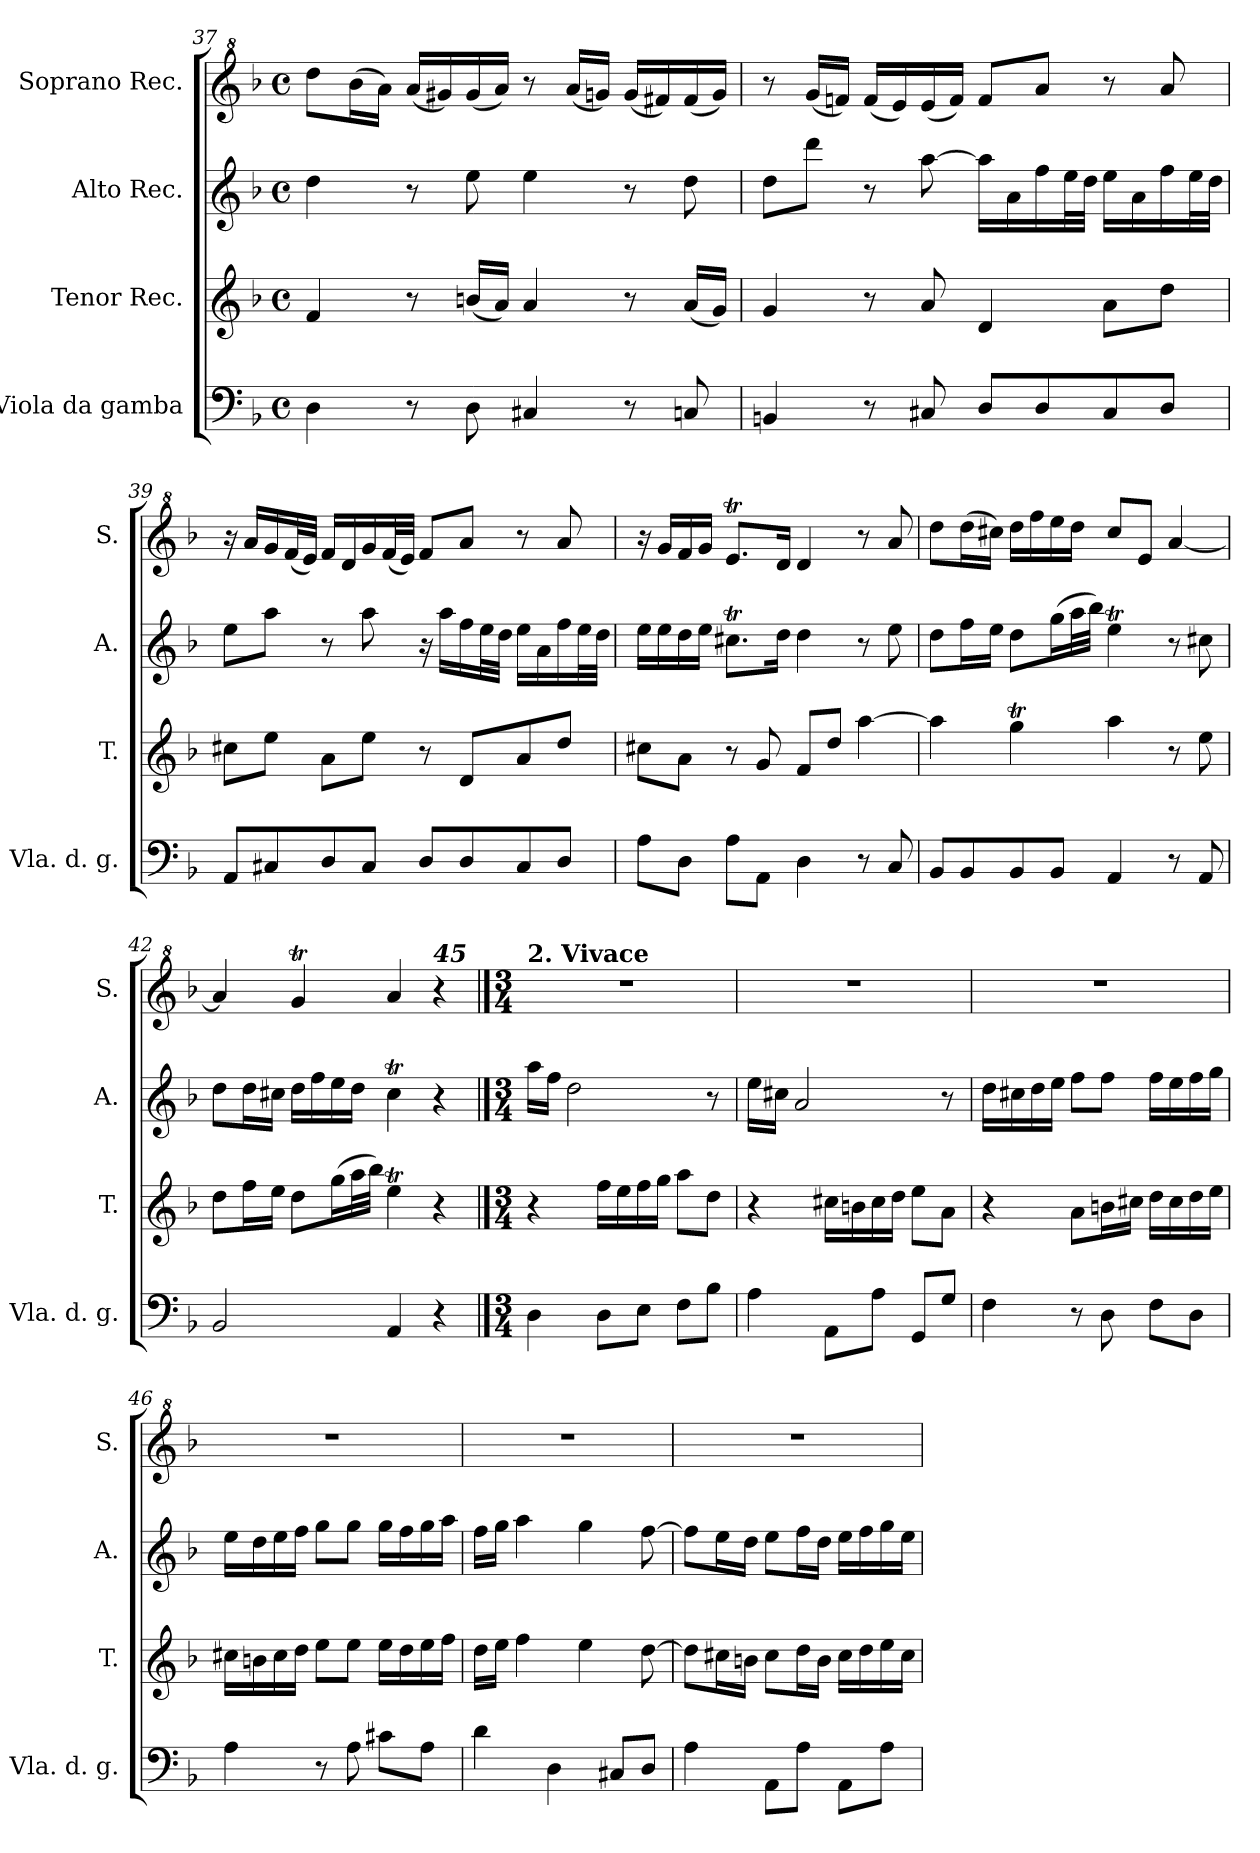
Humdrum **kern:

**kern	**kern	**kern	**kern
*part4	*part3	*part2	*part1
*staff4	*staff3	*staff2	*staff1
*I"Viola da gamba	*I"Tenor Rec.	*I"Alto Rec.	*I"Soprano Rec.
*I'Vla. d. g.	*I'T.	*I'A.	*I'S.
!!LO:PB:g=z
*clefF4	*clefG2	*clefG2	*clefG^2
*k[b-]	*k[b-]	*k[b-]	*k[b-]
*M4/4	*M4/4	*M4/4	*M4/4
*met(c)	*met(c)	*met(c)	*met(c)
=37	=37	=37	=37
4D\	4f/	4dd\	8ddd\L
.	.	.	(>16bb-\L
.	.	.	16aa\JJ)
8r	8r	8r	(<16aa/LL
.	.	.	16gg#X/)
8D\	(<16bn/LL	8ee\	(<16gg#/
.	16a/JJ)	.	16aa/JJ)
4C#X/	4a/	4ee\	8r
.	.	.	(<16aa/LL
.	.	.	16ggn/JJ)
8r	8r	8r	(<16gg/LL
.	.	.	16ff#X/)
8Cn/	(<16a/LL	8dd\	(<16ff#/
.	16g/JJ)	.	16gg/JJ)
!!LO:LB:g=z
=38	=38	=38	=38
4BBn/	4g/	8dd\L	8r
.	.	8ddd\J	(<16gg/LL
.	.	.	16ffn/JJ)
8r	8r	8r	(<16ff/LL
.	.	.	16ee/)
8C#X/	8a/	[8aa\	(<16ee/
.	.	.	16ff/JJ)
8D/L	4d/	16aa\LL]	8ff/L
.	.	16a\	.
8D/	.	16ff\	8aa/J
.	.	32ee\L	.
.	.	32dd\JJJ	.
8C#/	8a\L	16ee\LL	8r
.	.	16a\	.
8D/J	8dd\J	16ff\	8aa/
.	.	32ee\L	.
.	.	32dd\JJJ	.
=39	=39	=39	=39
8AA/L	8cc#X\L	8ee\L	16r
.	.	.	16aa/LL
8C#X/	8ee\J	8aa\J	16gg/
.	.	.	(<32ff/L
.	.	.	32ee/JJJ)
8D/	8a\L	8r	16ff/LL
.	.	.	16dd/
8C#/J	8ee\J	8aa\	16gg/
.	.	.	(<32ff/L
.	.	.	32ee/JJJ)
8D/L	8r	16r	8ff/L
.	.	16aa\LL	.
8D/	8d/L	16ff\	8aa/J
.	.	32ee\L	.
.	.	32dd\JJJ	.
8C#/	8a/	16ee\LL	8r
.	.	16a\	.
8D/J	8dd/J	16ff\	8aa/
.	.	32ee\L	.
.	.	32dd\JJJ	.
=40	=40	=40	=40
8A\L	8cc#X\L	16ee\LL	16r
.	.	16ee\	16gg/LL
8D\J	8a\J	16dd\	16ff/
.	.	16ee\JJ	16gg/JJ
8A\L	8r	8.cc#Xt\L	8.eet/L
8AA\J	8g/	.	.
.	.	16dd\Jk	16dd/Jk
4D\	8f/L	4dd\	4dd/
.	8dd/J	.	.
8r	[4aa\	8r	8r
8C/	.	8ee\	8aa/
=41	=41	=41	=41
8BB-/L	4aa\]	8dd\L	8ddd\L
8BB-/	.	16ff\L	(>16ddd\L
.	.	16ee\JJ	16ccc#X\JJ)
8BB-/	4ggT\	8dd\L	16ddd\LL
.	.	.	16fff\
8BB-/J	.	(>16gg\L	16eee\
.	.	32aa\L	16ddd\JJ
.	.	32bb-\JJJ)	.
4AA/	4aa\	4eet\	8ccc#/L
.	.	.	8ee/J
8r	8r	8r	[4aa/
8AA/	8ee\	8cc#X\	.
=42	=42	=42	=42
2BB-/	8dd\L	8dd\L	4aa/]
.	16ff\L	16dd\L	.
.	16ee\JJ	16cc#X\JJ	.
.	8dd\L	16dd\LL	4ggT/
.	.	16ff\	.
.	(>16gg\L	16ee\	.
.	32aa\L	16dd\JJ	.
.	32bb-\JJJ)	.	.
4AA/	4eet\	4cc#t\	4aa/
!	!	!	!LO:TX:a:Bi:t=45
4r	4r	4r	4r
!!LO:PB:g=z
==43	==43	==43	==43
*M3/4	*M3/4	*M3/4	*M3/4
*	*	*	*MM110
!	!	!	!LO:TX:a:B:t=2. Vivace
4D\	4r	16aa\LL	2.r
.	.	16ff\JJ	.
.	.	2dd\	.
8D\L	16ff\LL	.	.
.	16ee\	.	.
8E\J	16ff\	.	.
.	16gg\JJ	.	.
8F\L	8aa\L	.	.
8B-\J	8dd\J	8r	.
=44	=44	=44	=44
4A\	4r	16ee\LL	2.r
.	.	16cc#X\JJ	.
.	.	2a/	.
8AA\L	16cc#X\LL	.	.
.	16bn\	.	.
8A\J	16cc#\	.	.
.	16dd\JJ	.	.
8GG/L	8ee\L	.	.
8G/J	8a\J	8r	.
=45	=45	=45	=45
4F\	4r	16dd\LL	2.r
.	.	16cc#X\	.
.	.	16dd\	.
.	.	16ee\JJ	.
8r	8a\L	8ff\L	.
8D\	16bn\L	8ff\J	.
.	16cc#X\JJ	.	.
8F\L	16dd\LL	16ff\LL	.
.	16cc#\	16ee\	.
8D\J	16dd\	16ff\	.
.	16ee\JJ	16gg\JJ	.
=46	=46	=46	=46
4A\	16cc#X\LL	16ee\LL	2.r
.	16bn\	16dd\	.
.	16cc#\	16ee\	.
.	16dd\JJ	16ff\JJ	.
8r	8ee\L	8gg\L	.
8A\	8ee\J	8gg\J	.
8c#X\L	16ee\LL	16gg\LL	.
.	16dd\	16ff\	.
8A\J	16ee\	16gg\	.
.	16ff\JJ	16aa\JJ	.
=47	=47	=47	=47
4d\	16dd\LL	16ff\LL	2.r
.	16ee\JJ	16gg\JJ	.
.	4ff\	4aa\	.
4D\	.	.	.
.	4ee\	4gg\	.
8C#X/L	.	.	.
8D/J	[8dd\	[8ff\	.
=48	=48	=48	=48
4A\	8dd\L]	8ff\L]	2.r
.	16cc#X\L	16ee\L	.
.	16bn\JJ	16dd\JJ	.
8AA\L	8cc#\L	8ee\L	.
8A\J	16dd\L	16ff\L	.
.	16b\JJ	16dd\JJ	.
8AA\L	16cc#\LL	16ee\LL	.
.	16dd\	16ff\	.
8A\J	16ee\	16gg\	.
.	16cc#\JJ	16ee\JJ	.
=	=	=	=
*-	*-	*-	*-
